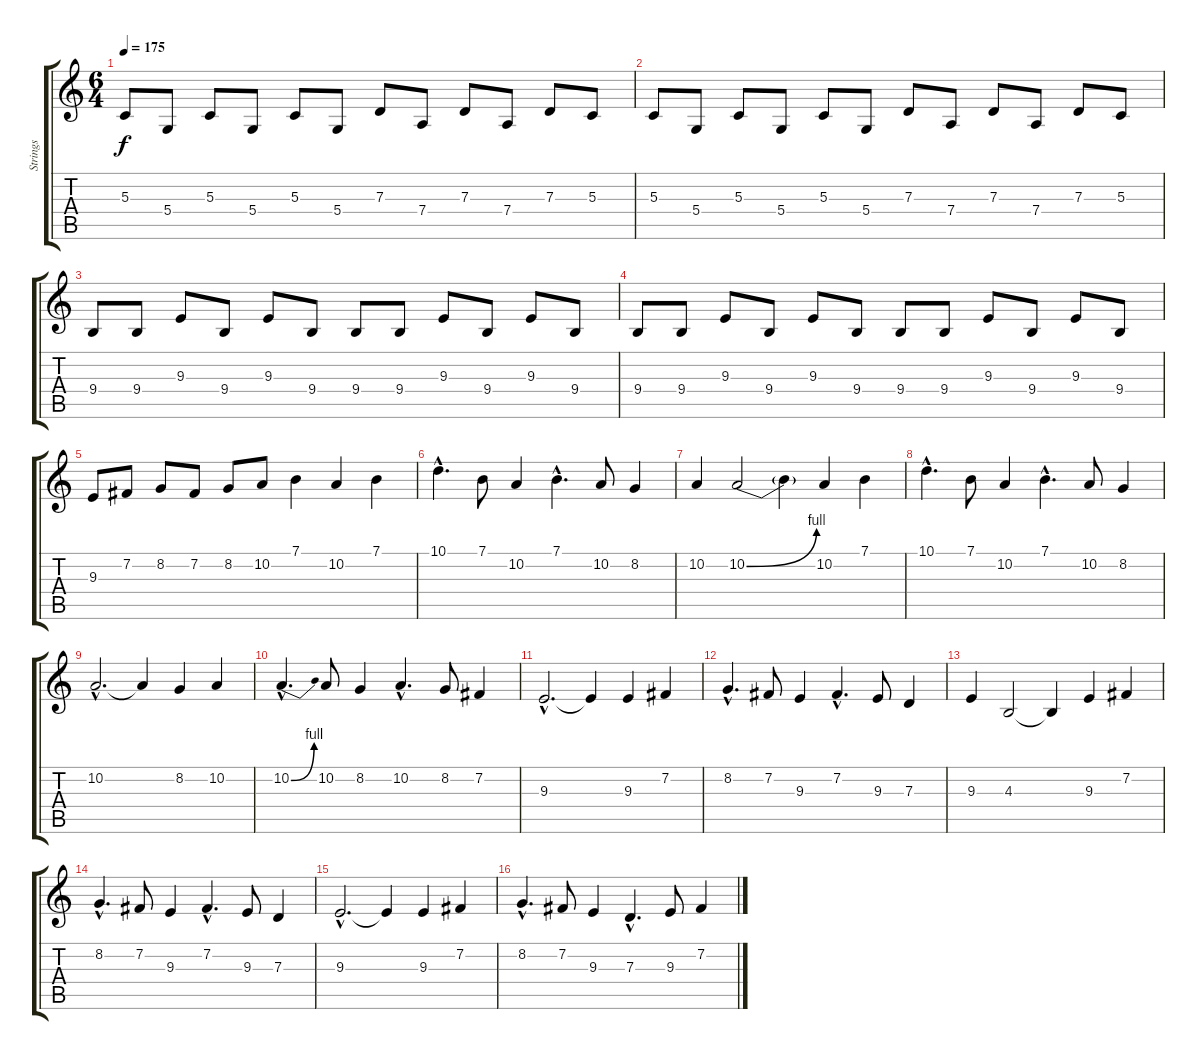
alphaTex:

\track ("Strings" "Strings") {instrument stringensemble1}
\staff {score tabs}
\tuning (E4 B3 G3 D3 A2 E2) {hide}
\ts (6 4)
\tempo 175
\clef g2
\ks c
5.3.8{dy f} 5.4.8 5.3.8 5.4.8 5.3.8 5.4.8 7.3.8 7.4.8 7.3.8 7.4.8 7.3.8 5.3.8 |
5.3.8 5.4.8 5.3.8 5.4.8 5.3.8 5.4.8 7.3.8 7.4.8 7.3.8 7.4.8 7.3.8 5.3.8 |
9.4.8 9.4.8 9.3.8 9.4.8 9.3.8 9.4.8 9.4.8 9.4.8 9.3.8 9.4.8 9.3.8 9.4.8 |
9.4.8 9.4.8 9.3.8 9.4.8 9.3.8 9.4.8 9.4.8 9.4.8 9.3.8 9.4.8 9.3.8 9.4.8 |
9.3.8 7.2.8 8.2.8 7.2.8 8.2.8 10.2.8 7.1.4 10.2.4 7.1.4 |
10.1{hac}.4{d} 7.1.8 10.2.4 7.1{hac}.4{d} 10.2.8 8.2.4 |
10.2.4 10.2{be (bend 0 0 60 4)}.2 10.2{t}.4 10.2.4 7.1.4 |
10.1{hac}.4{d} 7.1.8 10.2.4 7.1{hac}.4{d} 10.2.8 8.2.4 |
10.2{hac}.2{d} 10.2{t}.4 8.2.4 10.2.4 |
10.2{be (bend 0 0 60 4) hac}.4{d} 10.2.8 8.2.4 10.2{hac}.4{d} 8.2.8 7.2.4 |
9.3{hac}.2{d} 9.3{t}.4 9.3.4 7.2.4 |
8.2{hac}.4{d} 7.2.8 9.3.4 7.2{hac}.4{d} 9.3.8 7.3.4 |
9.3.4 4.3.2 4.3{t}.4 9.3.4 7.2.4 |
8.2{hac}.4{d} 7.2.8 9.3.4 7.2{hac}.4{d} 9.3.8 7.3.4 |
9.3{hac}.2{d} 9.3{t}.4 9.3.4 7.2.4 |
8.2{hac}.4{d} 7.2.8 9.3.4 7.3{hac}.4{d} 9.3.8 7.2.4
